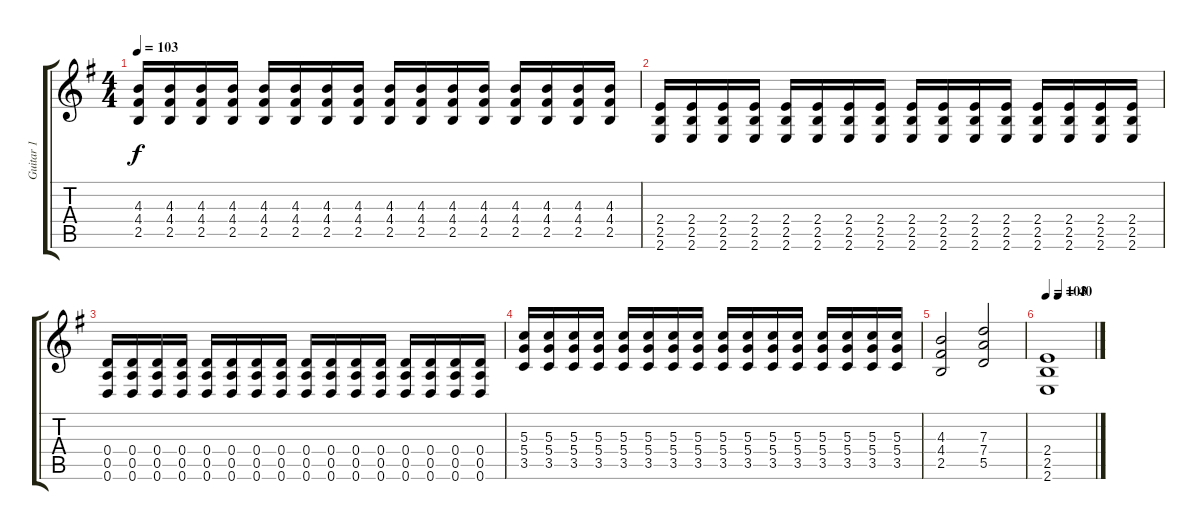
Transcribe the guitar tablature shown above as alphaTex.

\track ("Guitar 1" "Guitar 1") {instrument distortionguitar}
\staff {score tabs}
\tuning (E4 B3 G3 D3 A2 D2) {hide}
\ts (4 4)
\tempo 103
\clef g2
\ks eminor
(4.3 4.4 2.5).16{dy f} (4.3 4.4 2.5).16 (4.3 4.4 2.5).16 (4.3 4.4 2.5).16 (4.3 4.4 2.5).16 (4.3 4.4 2.5).16 (4.3 4.4 2.5).16 (4.3 4.4 2.5).16 (4.3 4.4 2.5).16 (4.3 4.4 2.5).16 (4.3 4.4 2.5).16 (4.3 4.4 2.5).16 (4.3 4.4 2.5).16 (4.3 4.4 2.5).16 (4.3 4.4 2.5).16 (4.3 4.4 2.5).16 |
(2.4 2.5 2.6).16 (2.4 2.5 2.6).16 (2.4 2.5 2.6).16 (2.4 2.5 2.6).16 (2.4 2.5 2.6).16 (2.4 2.5 2.6).16 (2.4 2.5 2.6).16 (2.4 2.5 2.6).16 (2.4 2.5 2.6).16 (2.4 2.5 2.6).16 (2.4 2.5 2.6).16 (2.4 2.5 2.6).16 (2.4 2.5 2.6).16 (2.4 2.5 2.6).16 (2.4 2.5 2.6).16 (2.4 2.5 2.6).16 |
(0.4 0.5 0.6).16 (0.4 0.5 0.6).16 (0.4 0.5 0.6).16 (0.4 0.5 0.6).16 (0.4 0.5 0.6).16 (0.4 0.5 0.6).16 (0.4 0.5 0.6).16 (0.4 0.5 0.6).16 (0.4 0.5 0.6).16 (0.4 0.5 0.6).16 (0.4 0.5 0.6).16 (0.4 0.5 0.6).16 (0.4 0.5 0.6).16 (0.4 0.5 0.6).16 (0.4 0.5 0.6).16 (0.4 0.5 0.6).16 |
(5.3 5.4 3.5).16 (5.3 5.4 3.5).16 (5.3 5.4 3.5).16 (5.3 5.4 3.5).16 (5.3 5.4 3.5).16 (5.3 5.4 3.5).16 (5.3 5.4 3.5).16 (5.3 5.4 3.5).16 (5.3 5.4 3.5).16 (5.3 5.4 3.5).16 (5.3 5.4 3.5).16 (5.3 5.4 3.5).16 (5.3 5.4 3.5).16 (5.3 5.4 3.5).16 (5.3 5.4 3.5).16 (5.3 5.4 3.5).16 |
(4.3 4.4 2.5).2 (7.3 7.4 5.5).2 |
\tempo 103
\tempo (40 0.25)
(2.4 2.5 2.6).1
